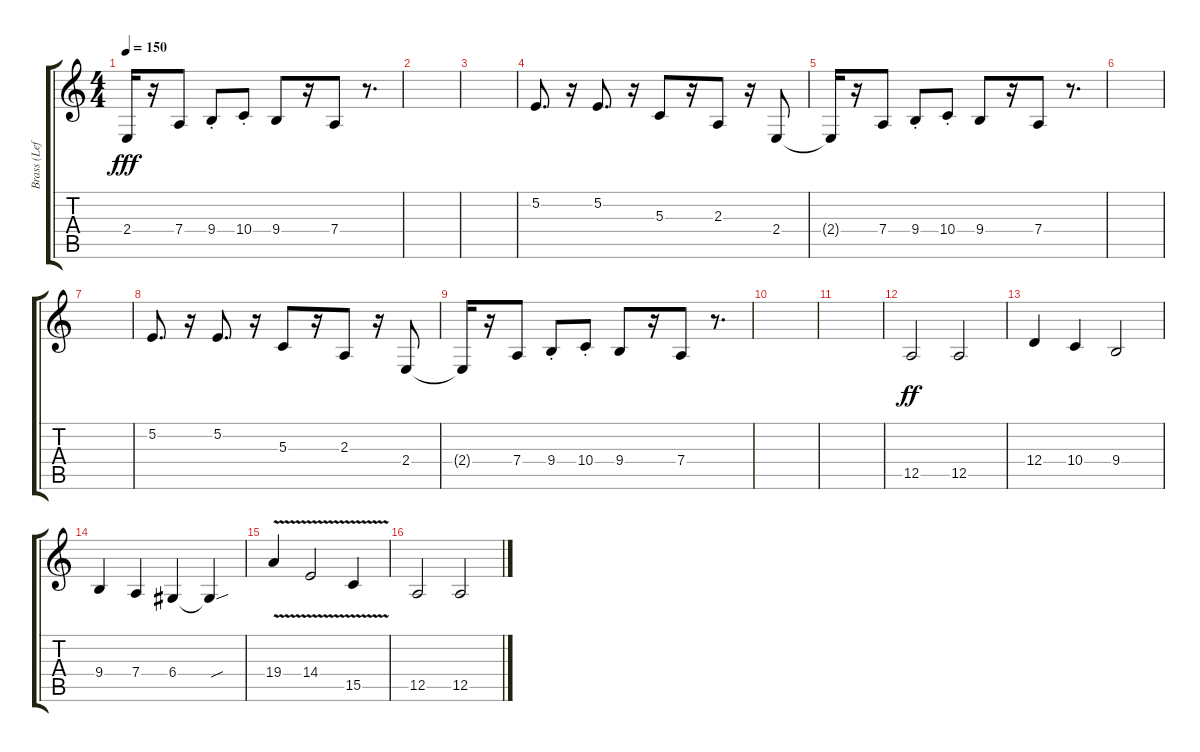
\track ("Brass (Left)" "Brass (Lef") {instrument synthbrass2}
\staff {score tabs}
\tuning (E4 B3 G3 D3 A2 E2) {hide}
\ts (4 4)
\tempo 150
\clef g2
\ks c
2.4{t}.16{dy fff} r.16 7.4.8 9.4{st}.8 10.4{st}.8 9.4.8 r.16 7.4.8 r.8{d} |
|
|
5.2.8{d} r.16 5.2.8{d} r.16 5.3.8 r.16 2.3.8 r.16 2.4.8 |
2.4{t}.16 r.16 7.4.8 9.4{st}.8 10.4{st}.8 9.4.8 r.16 7.4.8 r.8{d} |
|
|
5.2.8{d} r.16 5.2.8{d} r.16 5.3.8 r.16 2.3.8 r.16 2.4.8 |
2.4{t}.16 r.16 7.4.8 9.4{st}.8 10.4{st}.8 9.4.8 r.16 7.4.8 r.8{d} |
|
|
12.5.2{dy ff} 12.5.2 |
12.4.4 10.4.4 9.4.2 |
9.4.4 7.4.4 6.4.4 6.4{sou t}.4 |
19.4{v}.4 14.4{v}.2 15.5{v}.4 |
12.5.2 12.5.2
